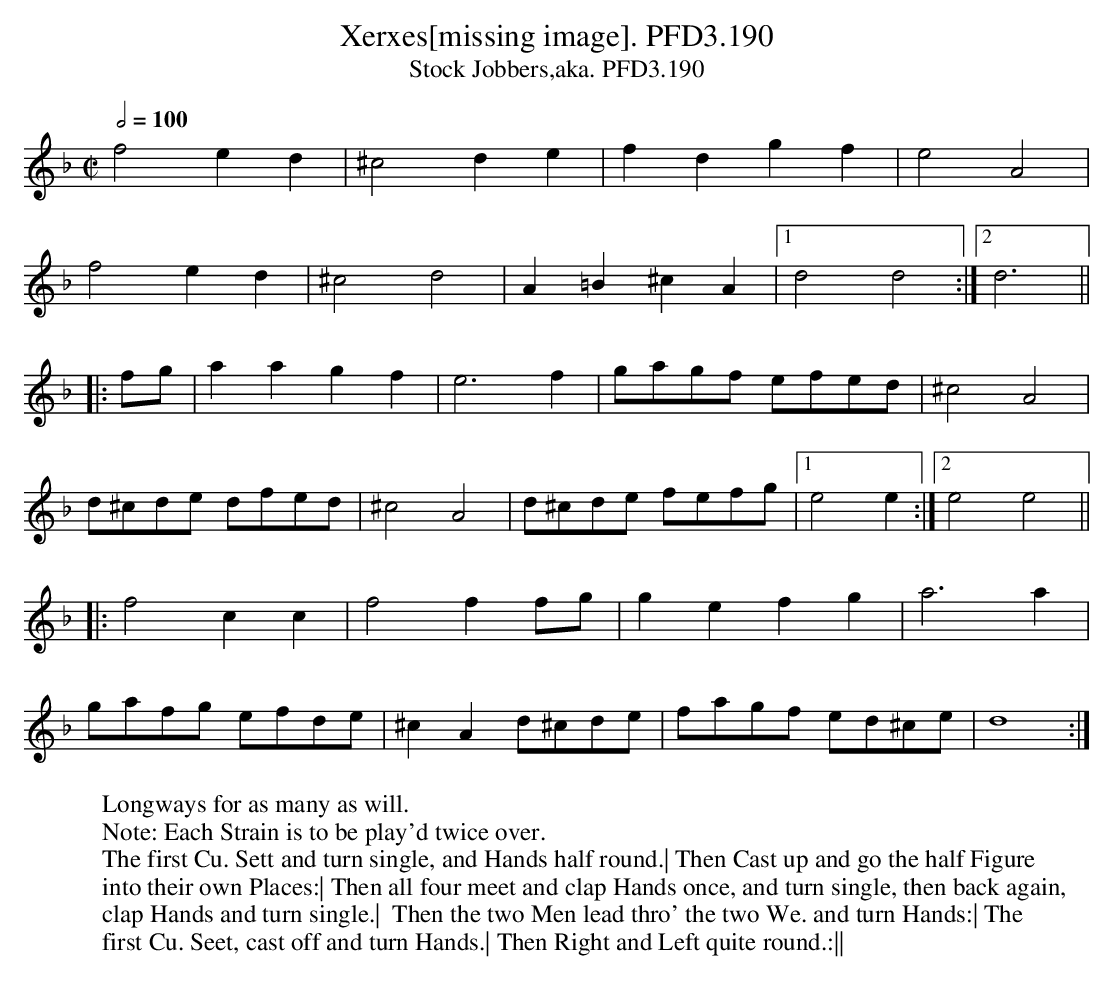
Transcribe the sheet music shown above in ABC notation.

X:1
T:Xerxes[missing image]. PFD3.190
T:Stock Jobbers,aka. PFD3.190
M:C|
L:1/8
Q:1/2=100
W:Longways for as many as will.
W:Note: Each Strain is to be play'd twice over.
W:The first Cu. Sett and turn single, and Hands half round.| Then Cast up and go the half Figure
W:into their own Places:| Then all four meet and clap Hands once, and turn single, then back again,
W:clap Hands and turn single.|  Then the two Men lead thro' the two We. and turn Hands:| The
W:first Cu. Seet, cast off and turn Hands.| Then Right and Left quite round.:||
K:Dm
f4e2d2|^c4d2e2|f2d2g2f2|e4A4|
f4e2d2|^c4d4|A2=B2^c2A2|1d4d4:|2d6||
|:fg|a2a2g2f2|e6f2|gagf efed|^c4A4|
d^cde dfed|^c4A4|d^cde fefg|1e4e2:|2e4e4||
|:f4c2c2|f4f2fg|g2e2f2g2|a6a2|
gafg efde|^c2A2d^cde|fagf ed^ce|d8:|
